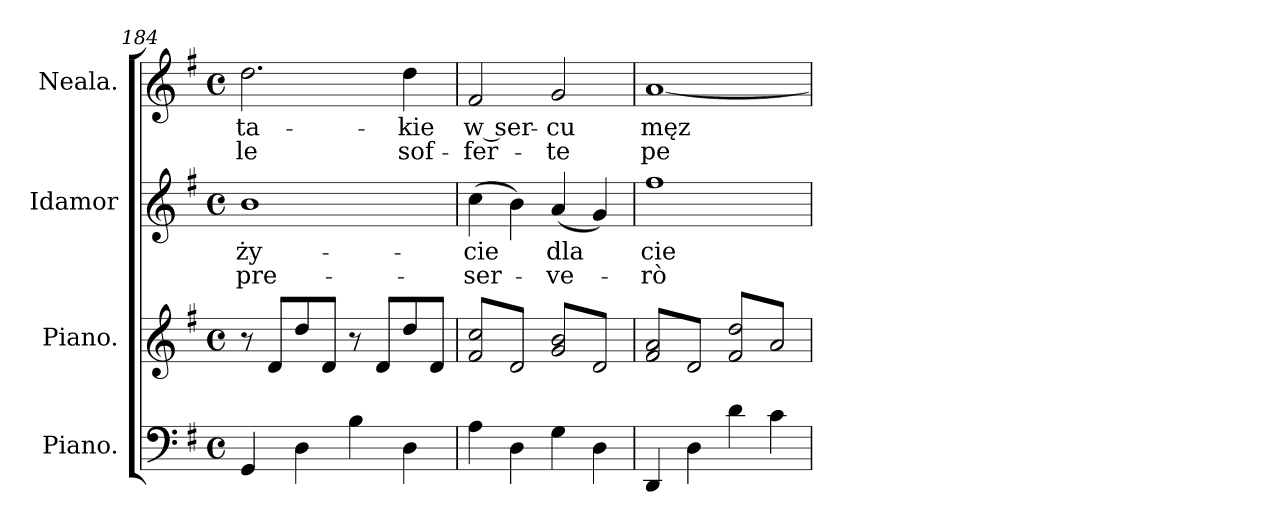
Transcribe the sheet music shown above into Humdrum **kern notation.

**kern	**kern	**kern	**text	**text	**kern	**text	**text
*part4	*part3	*part2	*part2	*part2	*part1	*part1	*part1
*staff4	*staff3	*staff2	*staff2	*staff2	*staff1	*staff1	*staff1
*I"Piano.	*I"Piano.	*I"Idamor	*	*	*I"Neala.	*	*
*	*	*I'I.	*	*	*I'N.	*	*
*clefF4	*clefG2	*clefG2	*	*	*clefG2	*	*
*k[f#]	*k[f#]	*k[f#]	*	*	*k[f#]	*	*
*M4/4	*M4/4	*M4/4	*	*	*M4/4	*	*
*met(c)	*met(c)	*met(c)	*	*	*met(c)	*	*
=184	=184	=184	=184	=184	=184	=184	=184
4GG/	8r	1b	ży-	pre-	2.dd\	ta-	le
.	8d/L	.	.	.	.	.	.
4D\	8dd/	.	.	.	.	.	.
.	8d/J	.	.	.	.	.	.
4B\	8r	.	.	.	.	.	.
.	8d/L	.	.	.	.	.	.
4D\	8dd/	.	.	.	4dd\	-kie	sof-
.	8d/J	.	.	.	.	.	.
=185	=185	=185	=185	=185	=185	=185	=185
*	*tremolo	*	*	*	*	*	*
4A\	8f#/ 8cc/L	(4cc\	-cie	-ser-	2f#/	w ser-	-fer-
.	8d/	.	.	.	.	.	.
4D\	8f#/ 8cc/	4b\)	.	.	.	.	.
.	8d/J	.	.	.	.	.	.
4G\	8g/ 8b/L	(4a/	dla	-ve-	2g/	-cu	-te
.	8d/	.	.	.	.	.	.
4D\	8g/ 8b/	4g/)	.	.	.	.	.
.	8d/J	.	.	.	.	.	.
=186	=186	=186	=186	=186	=186	=186	=186
4DD/	8f#/ 8a/L	1ff#	cie-	-rò	[1a	męz-	pe-
.	8d/	.	.	.	.	.	.
4D\	8f#/ 8a/	.	.	.	.	.	.
.	8d/J	.	.	.	.	.	.
4d\	8f#/ 8dd/L	.	.	.	.	.	.
.	8a/	.	.	.	.	.	.
4c\	8f#/ 8dd/	.	.	.	.	.	.
.	8a/J	.	.	.	.	.	.
*	*Xtremolo	*	*	*	*	*	*
.	.	.	.	.	.	.	.
.	.	.	.	.	.	.	.
=	=	=	=	=	=	=	=
*-	*-	*-	*-	*-	*-	*-	*-
